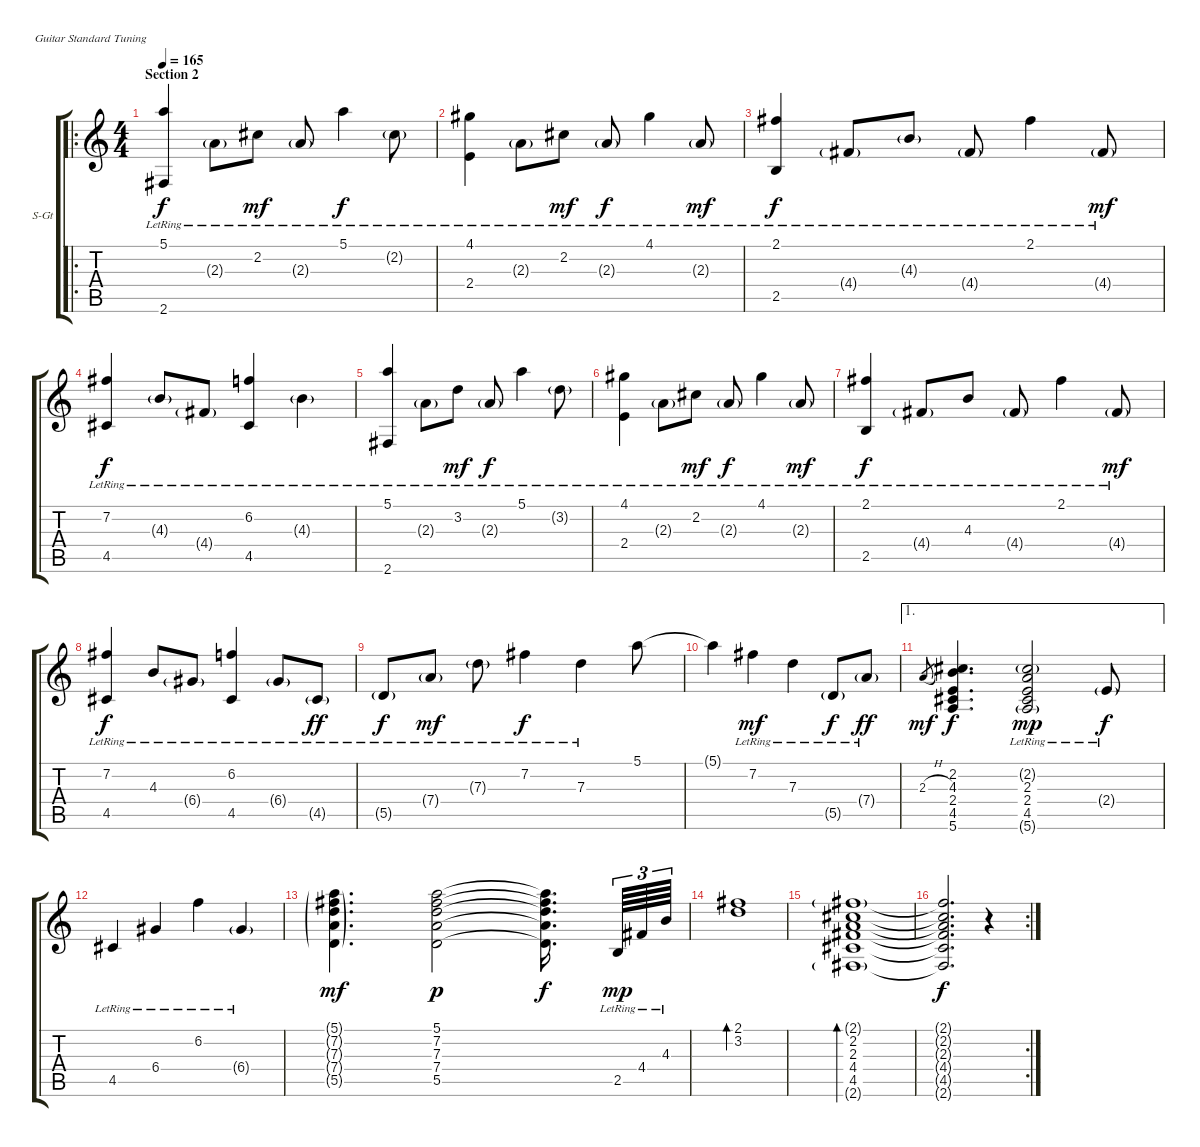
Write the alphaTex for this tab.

\bracketExtendMode groupsimilarinstruments
\firstSystemTrackNameOrientation horizontal
\otherSystemsTrackNameOrientation horizontal
\track ("Steel Guitar" "S-Gt") {instrument acousticguitarsteel}
\staff {score tabs}
\tuning (E4 B3 G3 D3 A2 E2)
\ro
\ts (4 4)
\section ("" "Section 2")
\tempo 165
\clef g2
\scale
0.374359
\ks c
(5.1{lr} 2.6{lr}).4{dy f} 2.3{g lr}.8 2.2{lr}.8{dy mf} 2.3{g lr}.8 5.1{lr}.4{dy f} 2.2{g lr}.8 |
\scale
0.312821 (4.1{lr} 2.4{lr}).4 2.3{g lr}.8 2.2{lr}.8{dy mf} 2.3{g lr}.8{dy f} 4.1{lr}.4 2.3{g lr}.8{dy mf} |
\scale
0.333333 (2.1{lr} 2.5{lr}).4{dy f} 4.4{g lr}.8 4.3{g lr}.8 4.4{g lr}.8 2.1{lr}.4 4.4{g lr}.8{dy mf} |
\scale
0.333333 (7.2{lr} 4.5{lr}).4{dy f} 4.3{g lr}.8 4.4{g lr}.8 (6.2{lr} 4.5{lr}).4 4.3{g lr}.4 |
\scale
0.333333 (5.1{lr} 2.6{lr}).4 2.3{g lr}.8 3.2{lr}.8{dy mf} 2.3{g lr}.8{dy f} 5.1{lr}.4 3.2{g lr}.8 |
\scale
0.333333 (4.1{lr} 2.4{lr}).4 2.3{g lr}.8 2.2{lr}.8{dy mf} 2.3{g lr}.8{dy f} 4.1{lr}.4 2.3{g lr}.8{dy mf} |
\scale
0.333333 (2.1{lr} 2.5{lr}).4{dy f} 4.4{g lr}.8 4.3{lr}.8 4.4{g lr}.8 2.1{lr}.4 4.4{g lr}.8{dy mf} |
\scale
0.333333 (7.2{lr} 4.5{lr}).4{dy f} 4.3{lr}.8 6.4{g lr}.8 (6.2{lr} 4.5{lr}).4 6.4{g lr}.8 4.5{g lr}.8{dy ff} |
\scale
0.333333 5.5{g lr}.8{dy f} 7.4{g lr}.8{dy mf} 7.3{g lr}.8 7.2{lr}.4{dy f} 7.3{lr}.4 5.1.8 |
\scale
0.333333 5.1{t}.4 7.2{lr}.4{dy mf} 7.3{lr}.4 5.5{g lr}.8{dy f} 7.4{g lr}.8{dy ff} |
\ae 1
\scale
0.333333 2.3{h}.8{gr dy mf} (2.2 4.3 2.4 4.5 5.6).4{d dy f} (2.2{g lr} 2.3{lr} 2.4 4.5{lr} 5.6{g lr}).2{dy mp} 2.4{g lr}.8{dy f} |
\scale
0.333333 4.5{lr}.4 6.4{lr}.4 6.2{lr}.4 6.4{g lr}.4 |
\scale
0.333333 (5.1{g} 7.2{g} 7.3{g} 7.4{g} 5.5{g}).4{d dy mf} (5.1 7.2 7.3 7.4 5.5).2{dy p} (5.1{t} 7.2{t} 7.3{t} 7.4{t} 5.5{t}).16{d dy f} 2.5{lr}.64{tu (3 2) dy mp} 4.4{lr}.64{tu (3 2)} 4.3{lr}.64{tu (3 2)} |
\scale
0.333333 (2.1 3.2).1{bd 30} |
\scale
0.322751 (2.1{g} 2.2 2.3 4.4 4.5 2.6{g}).1{bd 240} |
\rc 2
\scale
0.354497 (2.1{t} 2.2{t} 2.3{t} 4.4{t} 4.5{t} 2.6{t}).2{d dy f} r.4
